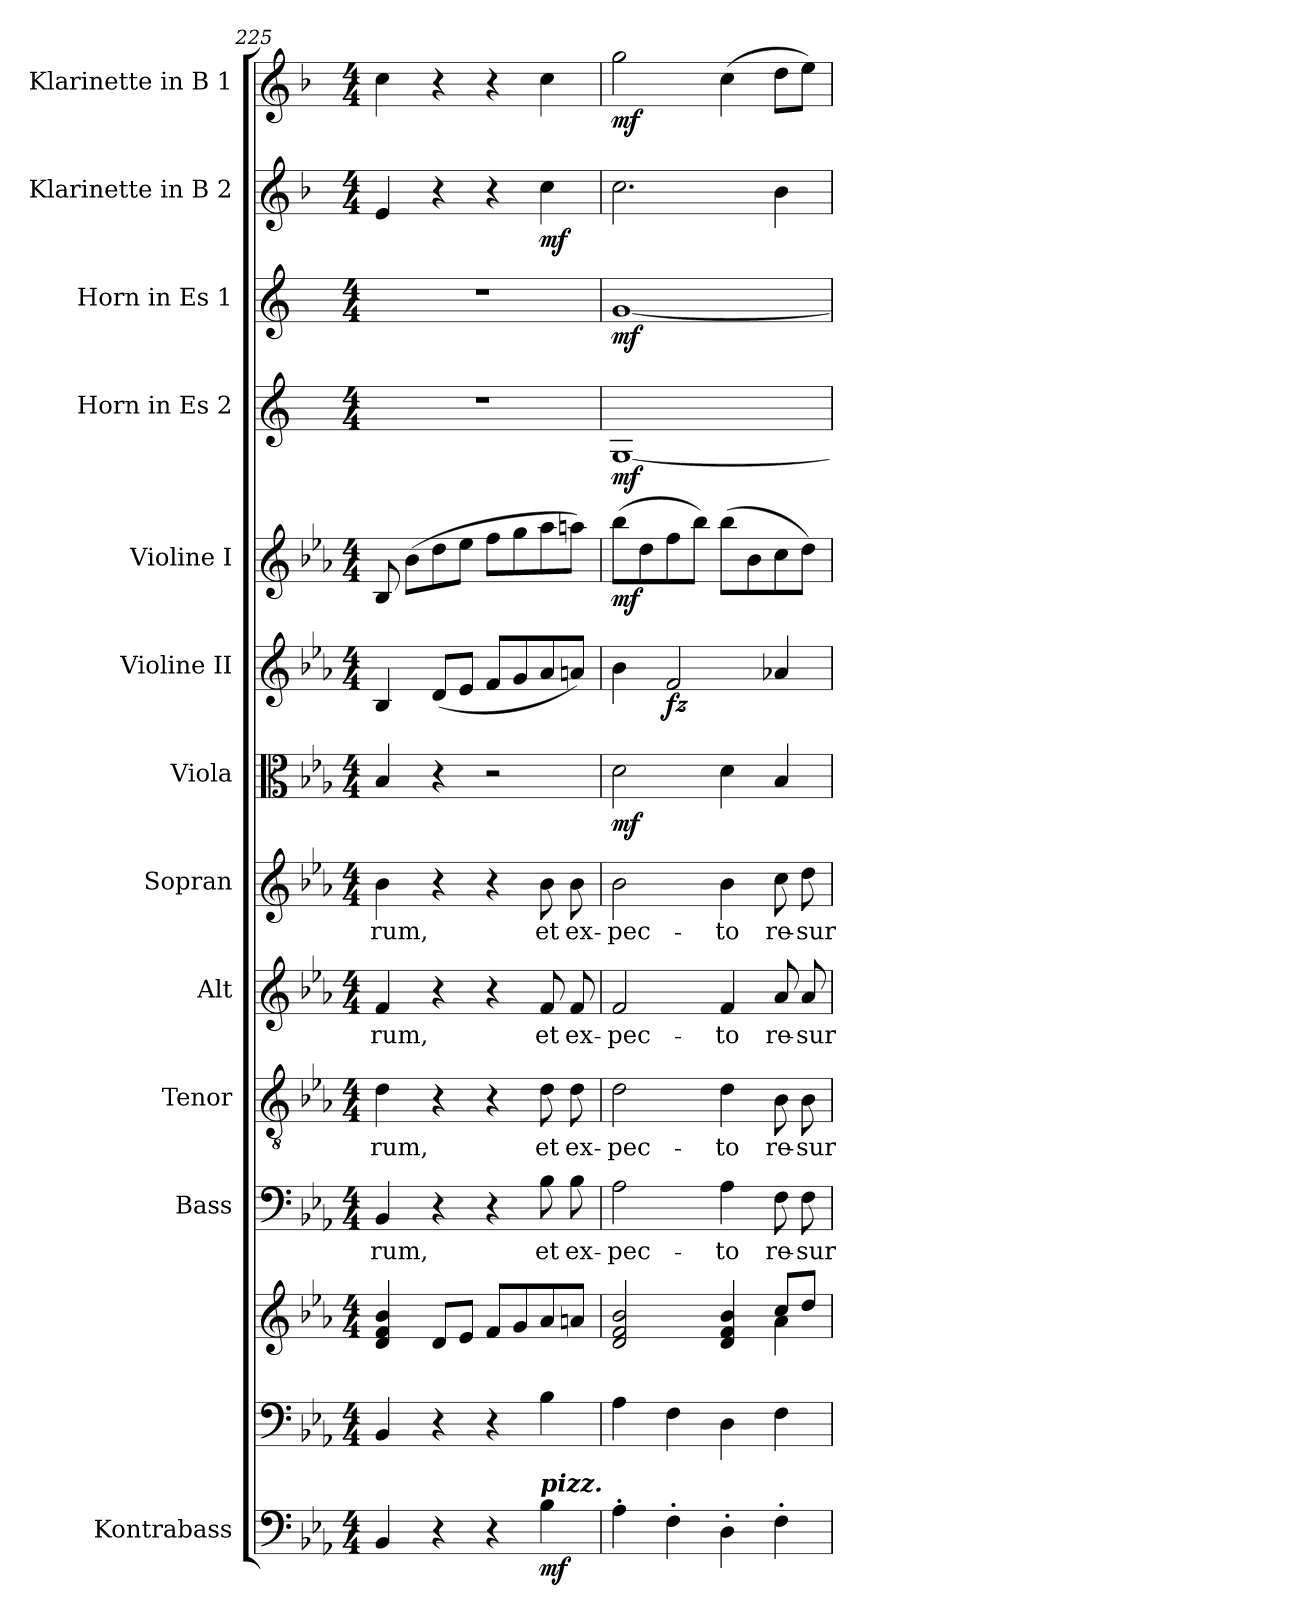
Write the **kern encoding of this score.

**kern	**dynam	**kern	**kern	**kern	**text	**kern	**text	**kern	**text	**kern	**text	**kern	**dynam	**kern	**dynam	**kern	**dynam	**kern	**dynam	**kern	**dynam	**kern	**dynam	**kern	**dynam
*part13	*part13	*part12	*part12	*part11	*part11	*part10	*part10	*part9	*part9	*part8	*part8	*part7	*part7	*part6	*part6	*part5	*part5	*part4	*part4	*part3	*part3	*part2	*part2	*part1	*part1
*staff14	*staff14	*staff13	*staff12	*staff11	*staff11	*staff10	*staff10	*staff9	*staff9	*staff8	*staff8	*staff7	*staff7	*staff6	*staff6	*staff5	*staff5	*staff4	*staff4	*staff3	*staff3	*staff2	*staff2	*staff1	*staff1
*I"Kontrabass	*	*	*	*I"Bass	*	*I"Tenor	*	*I"Alt	*	*I"Sopran	*	*I"Viola	*	*I"Violine II	*	*I"Violine I	*	*I"Horn in Es 2	*	*I"Horn in Es 1	*	*I"Klarinette in B 2	*	*I"Klarinette in B 1	*
*I'Kb.	*	*	*	*I'B	*	*I'T	*	*I'A	*	*I'S	*	*I'Vla.	*	*I'Vl. II	*	*I'Vl. I	*	*I'Hrn. 2	*	*I'Hrn. 1	*	*	*	*	*
*clefF4	*	*clefF4	*clefG2	*clefF4	*	*clefGv2	*	*clefG2	*	*clefG2	*	*clefC3	*	*clefG2	*	*clefG2	*	*clefG2	*	*clefG2	*	*clefG2	*	*clefG2	*
*ITrd7c12	*	*	*	*	*	*	*	*	*	*	*	*	*	*	*	*	*	*ITrd5c9	*	*ITrd5c9	*	*ITrd1c2	*	*ITrd1c2	*
*k[b-e-a-]	*	*k[b-e-a-]	*k[b-e-a-]	*k[b-e-a-]	*	*k[b-e-a-]	*	*k[b-e-a-]	*	*k[b-e-a-]	*	*k[b-e-a-]	*	*k[b-e-a-]	*	*k[b-e-a-]	*	*k[b-e-a-]	*	*k[b-e-a-]	*	*k[b-e-a-]	*	*k[b-e-a-]	*
*E-:	*	*E-:	*E-:	*E-:	*	*E-:	*	*E-:	*	*E-:	*	*E-:	*	*E-:	*	*E-:	*	*E-:	*	*E-:	*	*E-:	*	*E-:	*
*M4/4	*	*M4/4	*M4/4	*M4/4	*	*M4/4	*	*M4/4	*	*M4/4	*	*M4/4	*	*M4/4	*	*M4/4	*	*M4/4	*	*M4/4	*	*M4/4	*	*M4/4	*
=225	=225	=225	=225	=225	=225	=225	=225	=225	=225	=225	=225	=225	=225	=225	=225	=225	=225	=225	=225	=225	=225	=225	=225	=225	=225
!	!	!	!	!	!LO:LY:b	!	!LO:LY:b	!	!LO:LY:b	!	!LO:LY:b	!	!	!	!	!	!	!	!	!	!	!	!	!	!
4BBB-/	.	4BB-/	4d/ 4f/ 4b-/	4BB-/	-rum,	4d\	-rum,	4f/	-rum,	4b-\	-rum,	4B-/	.	4B-/	.	8B-/	.	1r	.	1r	.	4d/	.	4b-\	.
.	.	.	.	.	.	.	.	.	.	.	.	.	.	.	.	(>8b-\L	.	.	.	.	.	.	.	.	.
4r	.	4r	8d/L	4r	.	4r	.	4r	.	4r	.	4r	.	(<8d/L	.	8dd\	.	.	.	.	.	4r	.	4r	.
.	.	.	8e-/J	.	.	.	.	.	.	.	.	.	.	8e-/J	.	8ee-\J	.	.	.	.	.	.	.	.	.
4r	.	4r	8f/L	4r	.	4r	.	4r	.	4r	.	2r	.	8f/L	.	8ff\L	.	.	.	.	.	4r	.	4r	.
.	.	.	8g/	.	.	.	.	.	.	.	.	.	.	8g/	.	8gg\	.	.	.	.	.	.	.	.	.
!LO:TX:a:Bi:t=pizz.	!	!	!	!	!	!	!	!	!	!	!	!	!	!	!	!	!	!	!	!	!	!	!	!	!
!	!LO:DY:b	!	!	!	!LO:LY:b	!	!LO:LY:b	!	!LO:LY:b	!	!LO:LY:b	!	!	!	!	!	!	!	!	!	!	!	!LO:DY:b	!	!
4BB-\	mf	4B-\	8a-/	8B-\	et	8d\	et	8f/	et	8b-\	et	.	.	8a-/	.	8aa-\	.	.	.	.	.	4b-\	mf	4b-\	.
!	!	!	!	!	!LO:LY:b	!	!LO:LY:b	!	!LO:LY:b	!	!LO:LY:b	!	!	!	!	!	!	!	!	!	!	!	!	!	!
.	.	.	8an/J	8B-\	ex-	8d\	ex-	8f/	ex-	8b-\	ex-	.	.	8an/J)	.	8aan\J)	.	.	.	.	.	.	.	.	.
=226	=226	=226	=226	=226	=226	=226	=226	=226	=226	=226	=226	=226	=226	=226	=226	=226	=226	=226	=226	=226	=226	=226	=226	=226	=226
*	*	*	*^	*	*	*	*	*	*	*	*	*	*	*	*	*	*	*	*	*	*	*	*	*	*
!	!	!	!	!	!	!LO:LY:b	!	!LO:LY:b	!	!LO:LY:b	!	!LO:LY:b	!	!LO:DY:b	!	!	!	!LO:DY:b	!	!LO:DY:b	!	!LO:DY:b	!	!	!	!LO:DY:b
4AA-'>\	.	4A-\	2d/ 2f/ 2b-/	2.ryy	2A-\	-pec-	2d\	-pec-	2f/	-pec-	2b-\	-pec-	2d\	mf	4b-\	.	(>8bb-\L	mf	[1BB-	mf	[1B-	mf	2.b-\	.	2ff\	mf
.	.	.	.	.	.	.	.	.	.	.	.	.	.	.	.	.	8dd\	.	.	.	.	.	.	.	.	.
!	!	!	!	!	!	!	!	!	!	!	!	!	!	!	!	!LO:DY:b	!	!	!	!	!	!	!	!	!	!
4FF'>\	.	4F\	.	.	.	.	.	.	.	.	.	.	.	.	2f/	fz	8ff\	.	.	.	.	.	.	.	.	.
.	.	.	.	.	.	.	.	.	.	.	.	.	.	.	.	.	8bb-\J)	.	.	.	.	.	.	.	.	.
!	!	!	!	!	!	!LO:LY:b	!	!LO:LY:b	!	!LO:LY:b	!	!LO:LY:b	!	!	!	!	!	!	!	!	!	!	!	!	!	!
4DD'>\	.	4D\	4d/ 4f/ 4b-/	.	4A-\	-to	4d\	-to	4f/	-to	4b-\	-to	4d\	.	.	.	(>8bb-\L	.	.	.	.	.	.	.	(>4b-\	.
.	.	.	.	.	.	.	.	.	.	.	.	.	.	.	.	.	8b-\	.	.	.	.	.	.	.	.	.
!	!	!	!	!	!	!LO:LY:b	!	!LO:LY:b	!	!LO:LY:b	!	!LO:LY:b	!	!	!	!	!	!	!	!	!	!	!	!	!	!
4FF'>\	.	4F\	8cc/L	4a-\	8F\	re-	8B-\	re-	8a-/	re-	8cc\	re-	4B-/	.	4a-X/	.	8cc\	.	.	.	.	.	4a-\	.	8cc\L	.
!	!	!	!	!	!	!LO:LY:b	!	!LO:LY:b	!	!LO:LY:b	!	!LO:LY:b	!	!	!	!	!	!	!	!	!	!	!	!	!	!
.	.	.	8dd/J	.	8F\	-sur-	8B-\	-sur-	8a-/	-sur-	8dd\	-sur-	.	.	.	.	8dd\J)	.	.	.	.	.	.	.	8dd\J)	.
*	*	*	*v	*v	*	*	*	*	*	*	*	*	*	*	*	*	*	*	*	*	*	*	*	*	*	*
=	=	=	=	=	=	=	=	=	=	=	=	=	=	=	=	=	=	=	=	=	=	=	=	=	=
*-	*-	*-	*-	*-	*-	*-	*-	*-	*-	*-	*-	*-	*-	*-	*-	*-	*-	*-	*-	*-	*-	*-	*-	*-	*-
